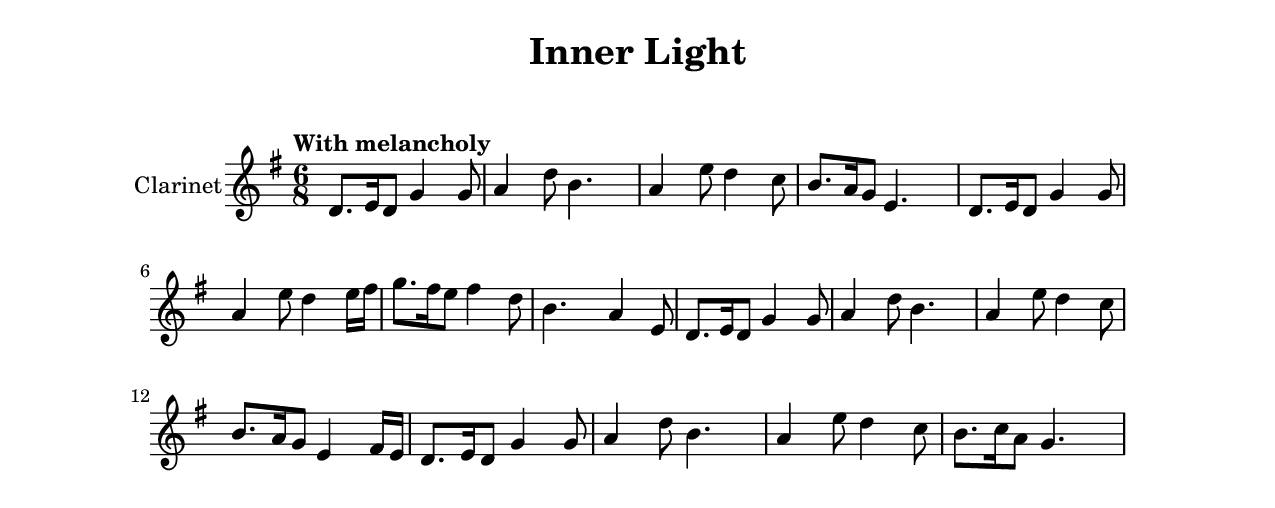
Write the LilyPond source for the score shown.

\include "globals.ly"

\header {
    title = "Inner Light"
}

melody = \relative c' {
    \tempo "With melancholy"
    \key g \major
    \time 6/8
    
    d8. e16 d8 g4 g8    | a4 d8 b4.         | a4 e'8 d4 c8          | b8. a16 g8 e4.            |
    d8. e16 d8 g4 g8    | a4 e'8 d4 e16 fs  | g8. fs16 e8 fs4 d8    | b4. a4 e8                 |
    d8. e16 d8 g4 g8    | a4 d8 b4.         | a4 e'8 d4 c8          | b8. a16 g8 e4 fs16 e16    |
    d8. e16 d8 g4 g8    | a4 d8 b4.         | a4 e'8 d4 c8          | b8. c16 a8 g4.            |
}

\book {
    \score {
        \new Staff \with {
            instrumentName = "Clarinet"
        } {
            \melody
        }
    }
}
